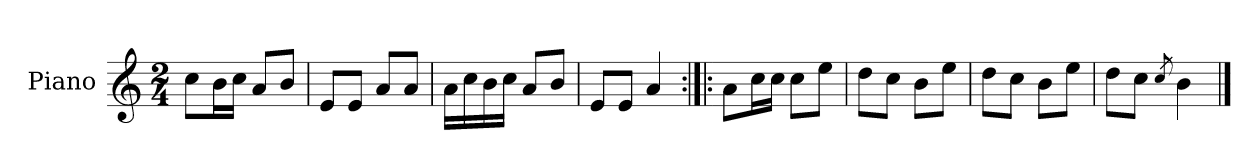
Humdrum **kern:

**kern
*part1
*staff1
*I"Piano
*I'Pno.
*clefG2
*k[]
*M2/4
=1
8cc\L
16b\L
16cc\JJ
8a/L
8b/J
=2
8e/L
8e/J
8a/L
8a/J
=3
16a\LL
16cc\
16b\
16cc\JJ
8a/L
8b/J
=4
8e/L
8e/J
4a/
=5:|!|:
8a\L
16cc\L
16cc\JJ
8cc\L
8ee\J
=6
8dd\L
8cc\J
8b\L
8ee\J
=7
8dd\L
8cc\J
8b\L
8ee\J
=8
8dd\L
8cc\J
8qcc/
4b\
==
*-
